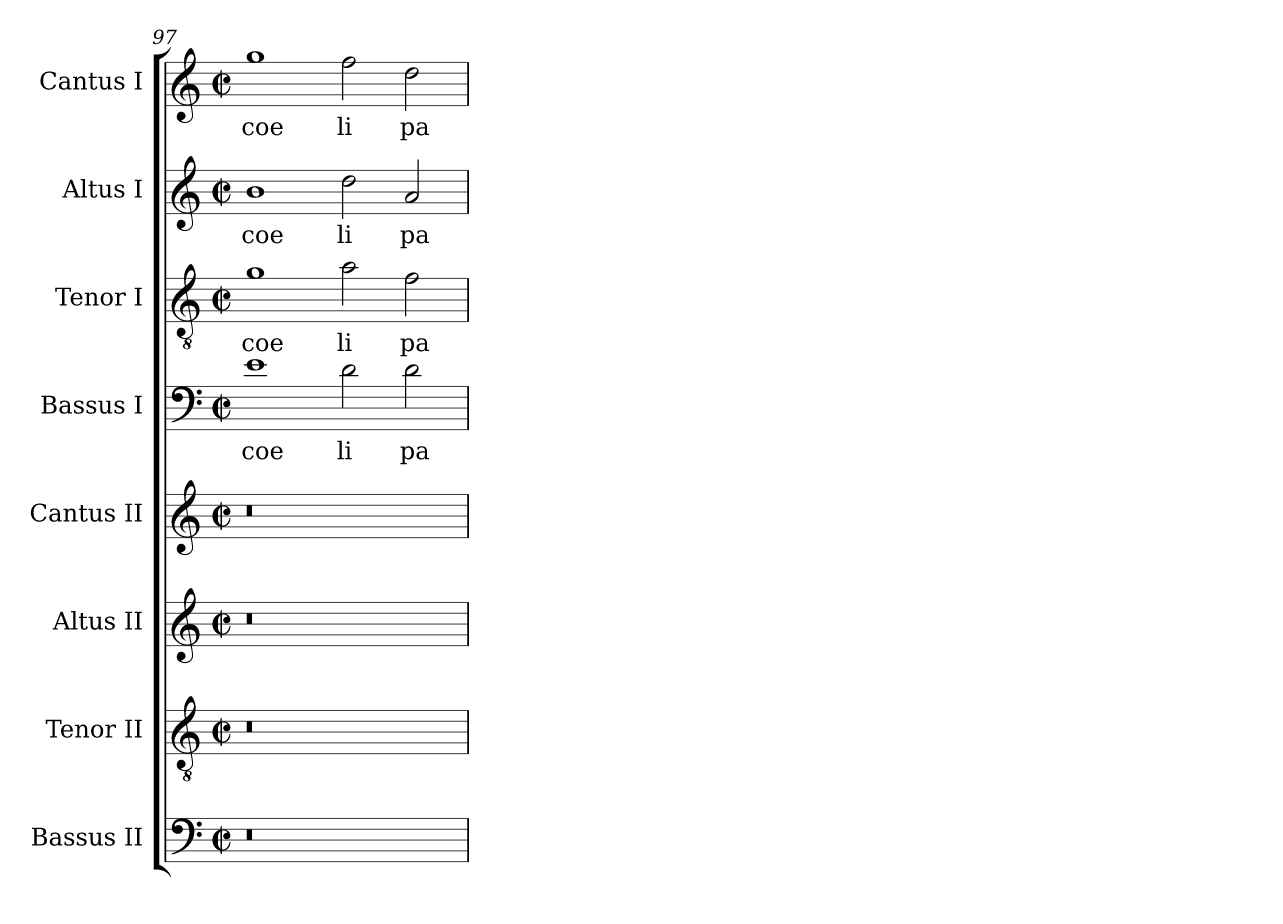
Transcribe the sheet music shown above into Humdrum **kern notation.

**kern	**kern	**kern	**kern	**kern	**text	**kern	**text	**kern	**text	**kern	**text
*part8	*part7	*part6	*part5	*part4	*part4	*part3	*part3	*part2	*part2	*part1	*part1
*staff8	*staff7	*staff6	*staff5	*staff4	*staff4	*staff3	*staff3	*staff2	*staff2	*staff1	*staff1
*I"Bassus II	*I"Tenor II	*I"Altus II	*I"Cantus II	*I"Bassus I	*	*I"Tenor I	*	*I"Altus I	*	*I"Cantus I	*
*clefF4	*clefGv2	*clefG2	*clefG2	*clefF4	*	*clefGv2	*	*clefG2	*	*clefG2	*
*	*	*	*	*	*	*	*	*k[]	*	*	*
*	*	*	*	*	*	*	*	*C:	*	*	*
*M2/2	*M2/2	*M2/2	*M2/2	*M2/2	*	*M2/2	*	*M2/2	*	*M2/2	*
*met(c|)	*met(c|)	*met(c|)	*met(c|)	*met(c|)	*	*met(c|)	*	*met(c|)	*	*met(c|)	*
=97	=97	=97	=97	=97	=97	=97	=97	=97	=97	=97	=97
!	!	!	!	!	!LO:LY:b:cj	!	!LO:LY:b:cj	!	!LO:LY:b:cj	!	!LO:LY:b:cj
0r	0r	0r	0r	1e	coe	1g	coe	1b	coe	1gg	coe
!	!	!	!	!	!LO:LY:b:cj	!	!LO:LY:b:cj	!	!LO:LY:b:cj	!	!LO:LY:b:cj
.	.	.	.	2d\	li	2a\	li	2dd\	li	2ff\	li
!	!	!	!	!	!LO:LY:b:cj	!	!LO:LY:b:cj	!	!LO:LY:b:cj	!	!LO:LY:b:cj
.	.	.	.	2d\	pa	2f\	pa	2a/	pa	2dd\	pa
=	=	=	=	=	=	=	=	=	=	=	=
*-	*-	*-	*-	*-	*-	*-	*-	*-	*-	*-	*-
